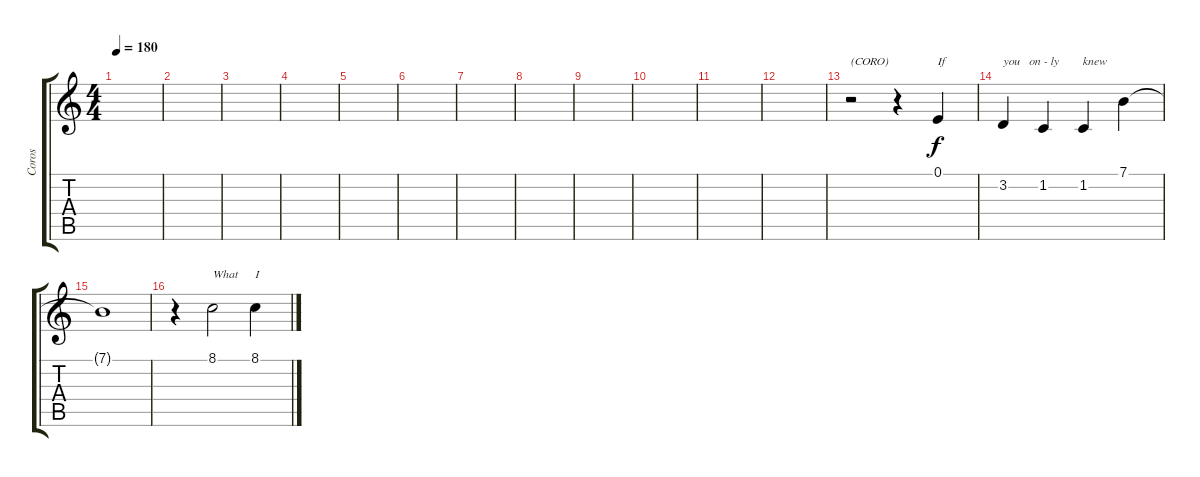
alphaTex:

\track ("Coros" "Coros") {instrument choiraahs}
\staff {score tabs}
\tuning (E4 B3 G3 D3 A2 E2) {hide}
\ts (4 4)
\tempo 180
\clef g2
\ks c
|
|
|
|
|
|
|
|
|
|
|
|
r.2{txt "(CORO)"} r.4 0.1.4{txt "If"} |
3.2.4{txt "you   on - ly        knew"} 1.2.4 1.2.4 7.1.4 |
7.1{t}.1 |
r.4 8.1.2{txt "What"} 8.1.4{txt "I"}
